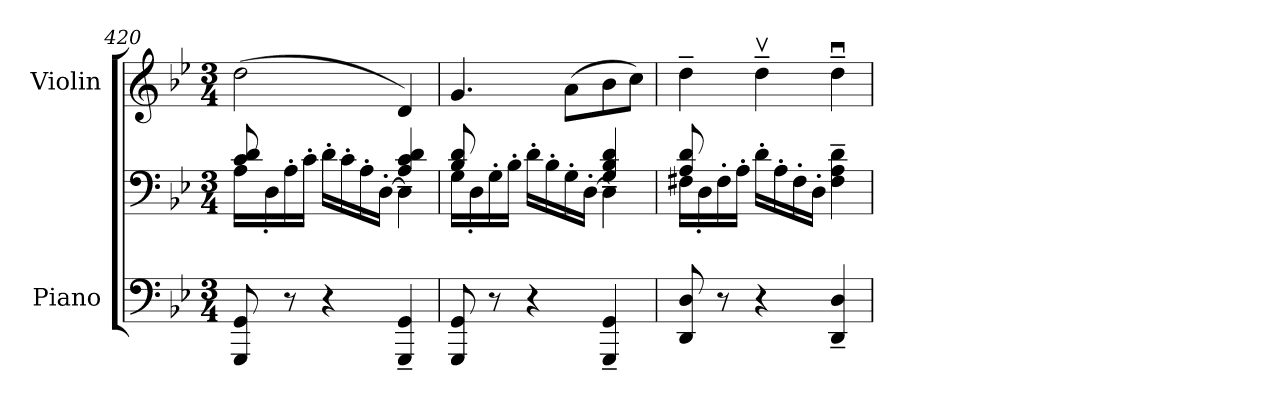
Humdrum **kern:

**kern	**kern	**kern
*part2	*part2	*part1
*staff3	*staff2	*staff1
*I"Piano	*	*I"Violin
*I'Pno.	*	*I'Vln.
*clefF4	*clefF4	*clefG2
*k[b-e-]	*k[b-e-]	*k[b-e-]
*M3/4	*M3/4	*M3/4
=420	=420	=420
*	*^	*
8GGG/ 8GG/	8c/ 8d/	16A\LL	(2dd\
.	.	16D'\	.
8r	16rcyy	16A'\	.
.	16rcyy	16c'\JJ	.
4r	16ryy	16d'\LL	.
.	16ryy	16c'\	.
.	16rAyy	16A'\	.
.	16rAyy	[16D'\JJ	.
4GGG/~ 4GG/~	4D\]	4A/~ 4c/~ 4d/~	4d/)
=421	=421	=421	=421
8GGG/ 8GG/	8B-/ 8d/	16G\LL	4.g/
.	.	16D'\	.
8r	16rcyy	16G'\	.
.	16rcyy	16B-'\JJ	.
4r	16ryy	16d'\LL	.
.	16ryy	16B-'\	.
.	16rAyy	16G'\	(8a\L
.	16rAyy	[16D'\JJ	.
4GGG/~ 4GG/~	4D\]	4G/~ 4B-/~ 4d/~	8b-\
.	.	.	8cc\J)
!!LO:LB:g=z
=422	=422	=422	=422
8DD/ 8D/	8A/ 8d/	16F#X\LL	4dd~\
.	.	16D'\	.
8r	16rcyy	16F#'\	.
.	16rcyy	16A'\JJ	.
4r	16ryy	16d'\LL	4ddv~\
.	16ryy	16A'\	.
.	16rAyy	16F#'\	.
.	16rAyy	16D'\JJ	.
4DD/~ 4D/~	4F#\~ 4A\~ 4d\~	4ryy	4ddu~\
*	*v	*v	*
=	=	=
*-	*-	*-
